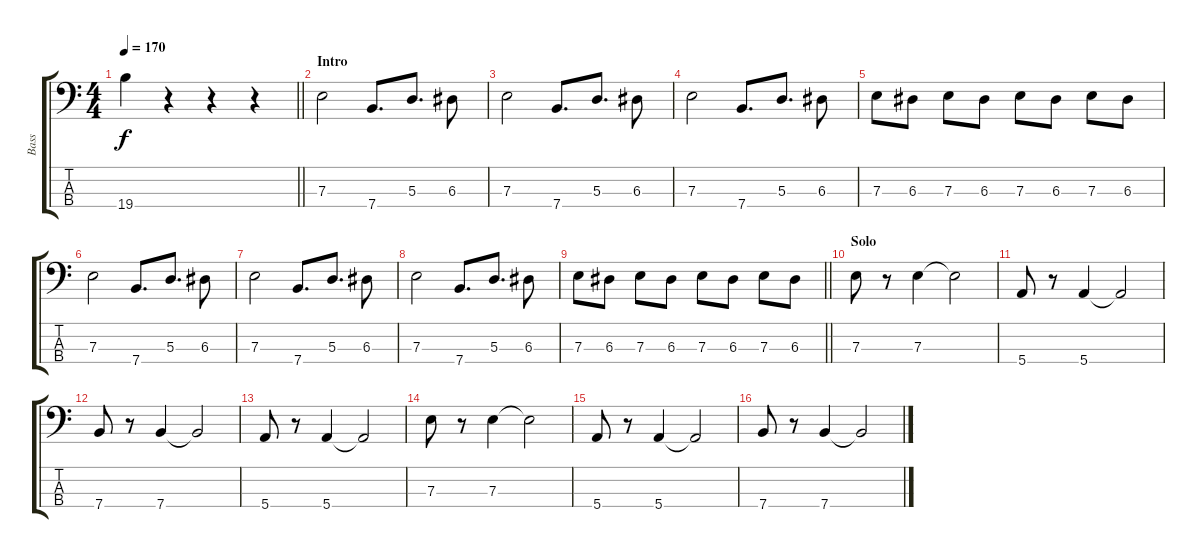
\track ("Bass" "Bass") {instrument electricbasspick}
\staff {score tabs}
\tuning (G2 D2 A1 E1) {hide}
\ts (4 4)
\tempo 170
\clef f4
\barLineRight lightlight
\ks c
19.4{t}.4{dy f} r.4 r.4 r.4 |
\section ("" "Intro")
7.3.2 7.4.8{d} 5.3.8{d} 6.3.8 |
7.3.2 7.4.8{d} 5.3.8{d} 6.3.8 |
7.3.2 7.4.8{d} 5.3.8{d} 6.3.8 |
7.3.8 6.3.8 7.3.8 6.3.8 7.3.8 6.3.8 7.3.8 6.3.8 |
7.3.2 7.4.8{d} 5.3.8{d} 6.3.8 |
7.3.2 7.4.8{d} 5.3.8{d} 6.3.8 |
7.3.2 7.4.8{d} 5.3.8{d} 6.3.8 |
\barLineRight lightlight
7.3.8 6.3.8 7.3.8 6.3.8 7.3.8 6.3.8 7.3.8 6.3.8 |
\section ("" "Solo")
7.3.8 r.8 7.3.4 7.3{t}.2 |
5.4.8 r.8 5.4.4 5.4{t}.2 |
7.4.8 r.8 7.4.4 7.4{t}.2 |
5.4.8 r.8 5.4.4 5.4{t}.2 |
7.3.8 r.8 7.3.4 7.3{t}.2 |
5.4.8 r.8 5.4.4 5.4{t}.2 |
7.4.8 r.8 7.4.4 7.4{t}.2
